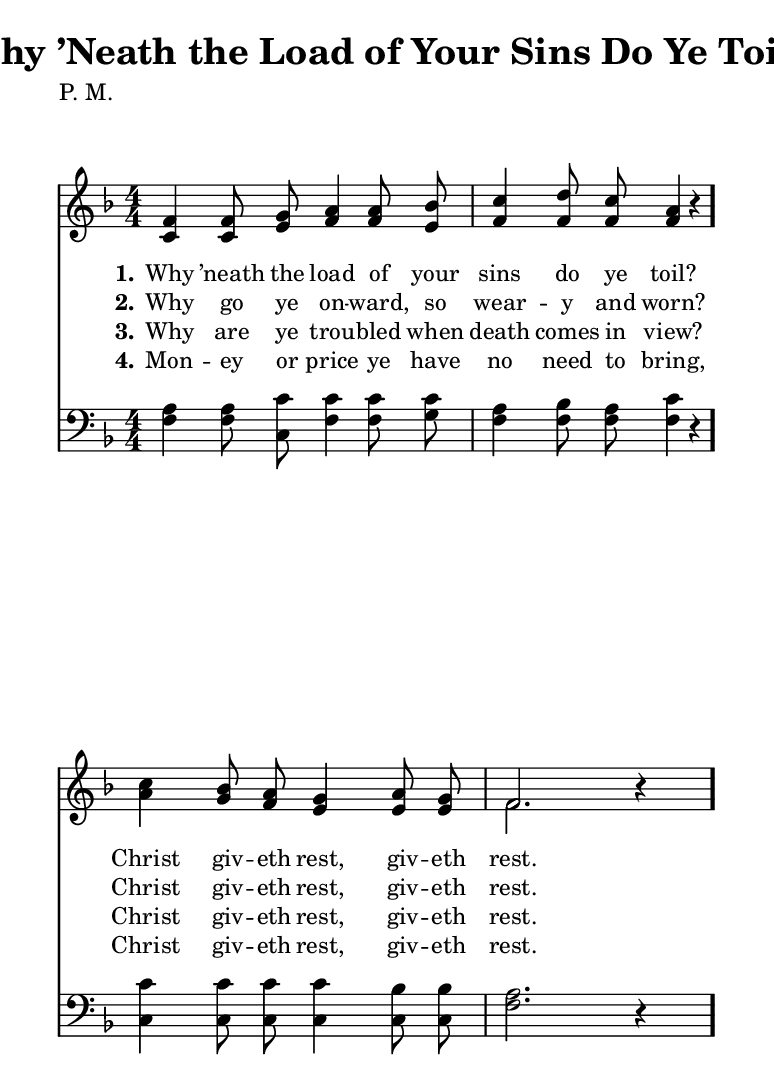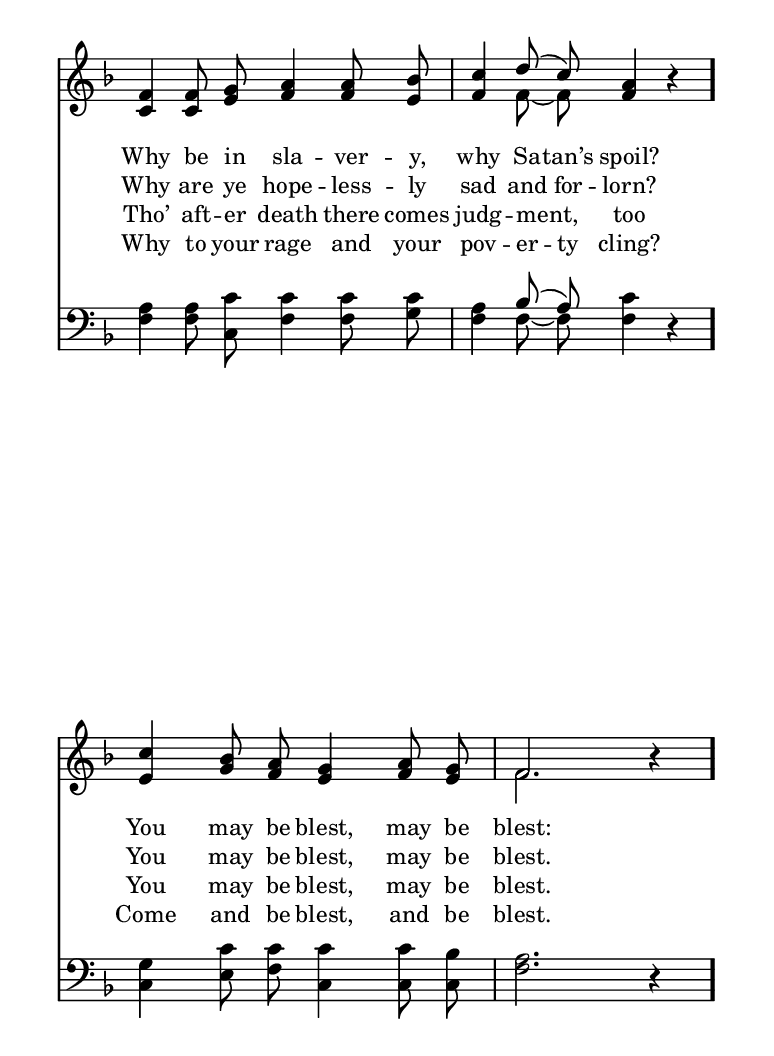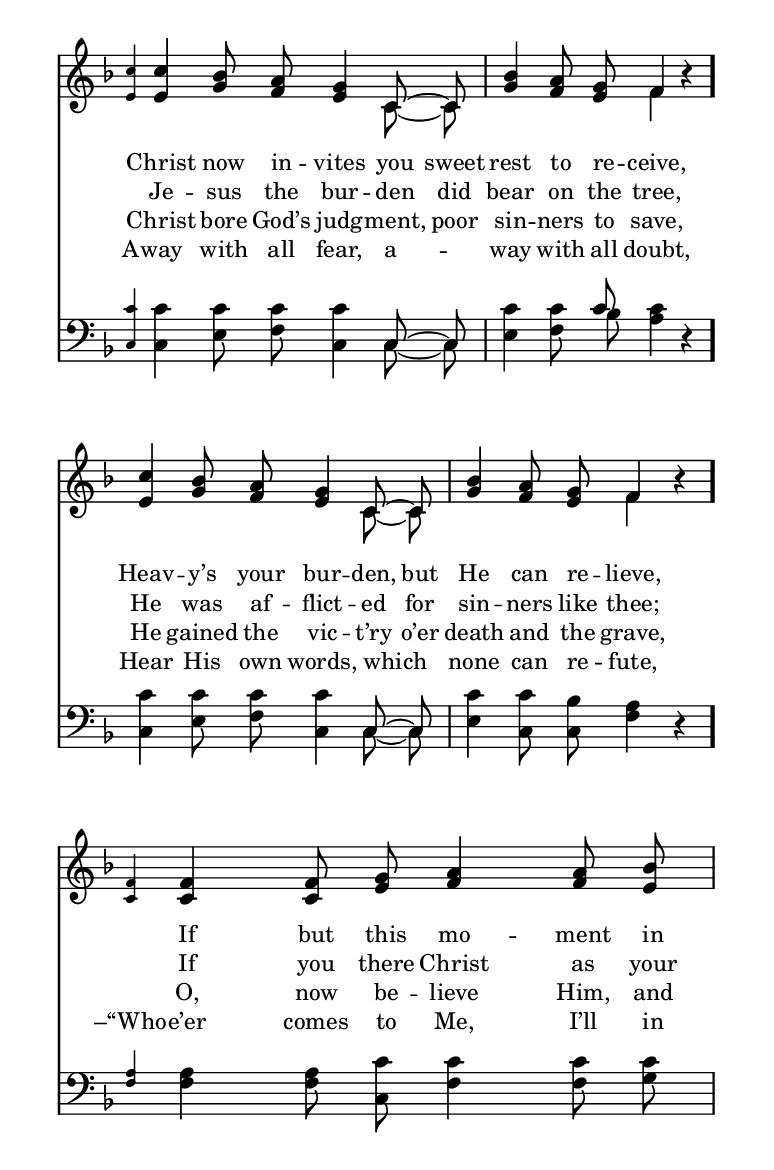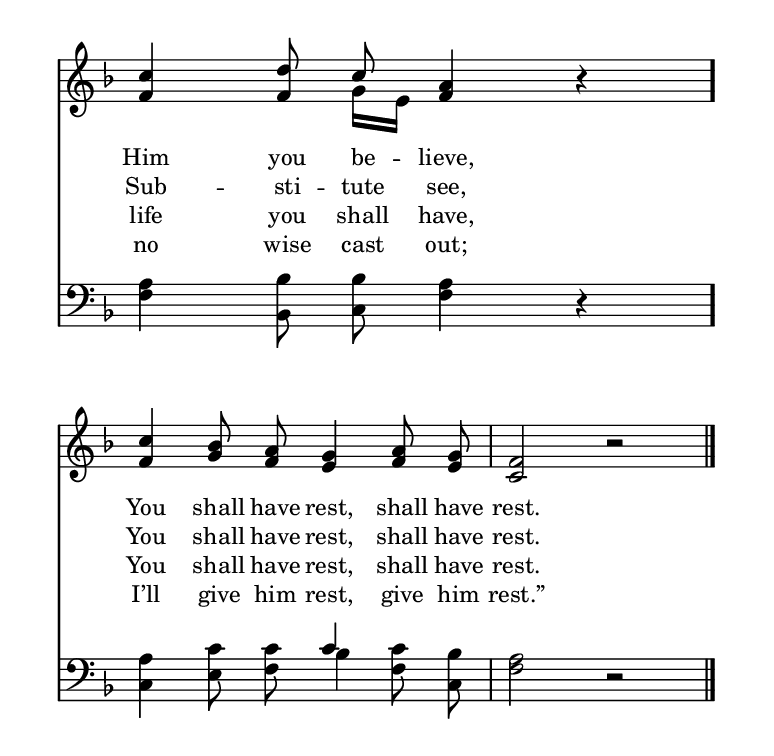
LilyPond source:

\include "common/global.ily"
\paper {
  \include "common/paper.ily"
  ragged-last-bottom = ##t
  systems-per-page = ##f
  page-count = #(cond (is-eogsized 2) (#t #f))
}

\header{
  %gospel
  hymnnumber = "55"
  title = "Why ’Neath the Load of Your Sins Do Ye Toil?"
  tunename = ""
  meter = "P. M."
  poet = ""
  composer = ""
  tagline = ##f
}

% for fermata in MIDI
ta = { \tempo 4=80 }
tb = { \tempo 4=40 }

patternAA = { c4 c8 c8 c4 c8 c8 | c4 c8 c8 c4 c4 }
patternAB = { c4 c8 c8 c4 c8 c8 | c4 c8 c16[ c16] c4 c4 }

patternBA = { c4 c8 c8 c4 c8 c8 | c2. c4 }
patternBB = { c4 c8 c8 c4 c8 c8 | c2  c2 }

global = {
  \include "common/overrides.ily"
  \override Staff.TimeSignature.style = #'numbered
  \time 4/4
  \override Score.MetronomeMark.transparent = ##t % hide all fermata changes too
  \ta
  \key f \major
  \autoBeamOff
}

notesSoprano = {
\global
\relative c' {

  \changePitch \patternAA { f f g a a bes | c d c a r }
  \changePitch \patternBA { c bes a g a g | f r } \eogbreak
  \changePitch \patternAA { f f g a a bes | c d( c) a r }
  \changePitch \patternBA { c bes a g a g | f r } \eogbreak

  \grace c'4 \changePitch \patternAA { c bes a g c, ~ c | bes' a g f r }
  \changePitch \patternAA { c' bes a g c, ~ c | bes' a g f r }
  \grace f4 \changePitch \patternAA { f f g a a bes | c d c a r }
  \changePitch \patternBB { c bes a g a g | f r }

  \bar "|."

}
}

notesAlto = {
\global
\relative e' {

  \changePitch \patternAA { c c e f f e | f f f f r }
  \changePitch \patternBA { a g f e e e | f r }
  \changePitch \patternAA { c c e f f e | f f ~ f f r }
  \changePitch \patternBA { e g f e f e | f r }

  \grace e \changePitch \patternAA { e g f e c ~ c | g' f e f r }
  \changePitch \patternAA { e g f e c ~ c | g' f e f r }
  \grace c \changePitch \patternAB { c c e f f e | f f g e f r }
  \changePitch \patternBB { f g f e f e | c r }

}
}

notesTenor = {
\global
\relative a {

  \changePitch \patternAA { a a c c c c | a bes a c r }
  \changePitch \patternBA { c c c c bes bes | a r }
  \changePitch \patternAA { a a c c c c | a bes( a) c r }
  \changePitch \patternBA { g c c c c bes | a r }

  \grace c \changePitch \patternAA { c c c c c, ~ c | c' c c c r }
  \changePitch \patternAA { c c c c c, ~ c | c' c bes a r }
  \grace a \changePitch \patternAA { a a c c c c | a bes bes a r }
  \changePitch \patternBB { a c c c c bes | a r }

}
}

notesBass = {
\global
\relative f {

  \changePitch \patternAA { f f c f f g | f f f f r }
  \changePitch \patternBA { c c c c c c | f r }
  \changePitch \patternAA { f f c f f g | f f ~ f f r }
  \changePitch \patternBA { c e f c c c | f r }

  \grace c \changePitch \patternAA { c e f c c ~ c | e f bes a r }
  \changePitch \patternAA { c, e f c c ~ c | e c c f r }
  \grace f \changePitch \patternAA { f f c f f g | f bes, c f r }
  \changePitch \patternBB { c e f bes f c | f r }

}
}

wordsA = \lyricmode {
\set stanza = "1."

Why ’neath the load of your sins do ye toil? \bar "."
Christ giv -- eth rest, giv -- eth rest. \bar "."
Why be in sla -- ver -- y, why { \mon } Sa -- tan’s { \moff } spoil? \bar "."
You may be blest, may be blest:
Christ now in -- vites { \mon } you sweet { \moff } rest to re -- ceive, \bar "."
Heav -- y’s your bur -- { \mon } den, but { \moff } He can re -- lieve,
If but this mo -- ment in { \pageBreak } Him you be -- lieve, \bar "."
You shall have rest, shall have rest. \bar "."

}

wordsB = \lyricmode {
\set stanza = "2."

Why go ye on -- ward, so wear -- y and worn?
Christ giv -- eth rest, giv -- eth rest.
Why are ye hope -- less -- ly sad { \mon } and for -- { \moff } lorn?
You may be blest, may be blest.
Je -- sus the bur -- { \mon } den did { \moff } bear on the tree,
He was af -- flict -- { \mon } ed for { \moff } sin -- ners like thee;
If you there Christ as your Sub -- sti -- tute see,
You shall have rest, shall have rest.

}

wordsC = \lyricmode {
\set stanza = "3."

Why are ye trou -- bled when death comes in view?
Christ giv -- eth rest, giv -- eth rest.
Tho’ aft -- er death there comes judg -- ment, too
You may be blest, may be blest.
Christ bore God’s judg -- { \mon } ment, poor sin -- ners to save,
He gained the vic -- t’ry o’er death and the grave,
O, now be -- lieve Him, and life you shall have,
You shall have rest, shall have rest.

}

wordsD = \lyricmode {
\set stanza = "4."

Mon -- ey or price ye have no need to bring,
Christ giv -- eth rest, giv -- eth rest.
Why to your rage and your { \mon } pov -- er -- ty { \moff } cling?
Come and be blest, and be %{HIDE>%} \set includeGraceNotes = ##t %{<HIDE%} blest. \bar "."
A -- way with all fear, a -- way with all doubt,
Hear His own words, which none can re -- fute, \bar "."
–“Who -- e’er comes to Me, I’ll in no wise cast out;
I’ll give him rest, give him rest.” %{HIDE>%} \set includeGraceNotes = ##f %{<HIDE%}

}

\score {
  \context ChoirStaff <<
    \context Staff = upper <<
      \set Staff.autoBeaming = ##f
      \set ChoirStaff.systemStartDelimiter = #'SystemStartBar
      \set ChoirStaff.printPartCombineTexts = ##f
      \partcombine #'(2 . 9) \notesSoprano \notesAlto
      \context NullVoice = sopranos { \voiceOne << \notesSoprano >> }
      \context NullVoice = altos { \voiceTwo << \notesAlto >> }
      \context Lyrics = one   \lyricsto sopranos \wordsA
      \context Lyrics = two   \lyricsto sopranos \wordsB
      \context Lyrics = three \lyricsto sopranos \wordsC
      \context Lyrics = four  \lyricsto sopranos \wordsD
    >>
    \context Staff = men <<
      \set Staff.autoBeaming = ##f
      \clef bass
      \set ChoirStaff.printPartCombineTexts = ##f
      \partcombine #'(2 . 9) \notesTenor \notesBass
      \context NullVoice = tenors { \voiceOne << \notesTenor >> }
      \context NullVoice = basses { \voiceTwo << \notesBass >> }
    >>
  >>
  \layout {
    \include "common/layout.ily"
  }
  \midi{
    \include "common/midi.ily"
  }
}

\version "2.19.49"  % necessary for upgrading to future LilyPond versions.

% vi:set et ts=2 sw=2 ai nocindent syntax=lilypond:
